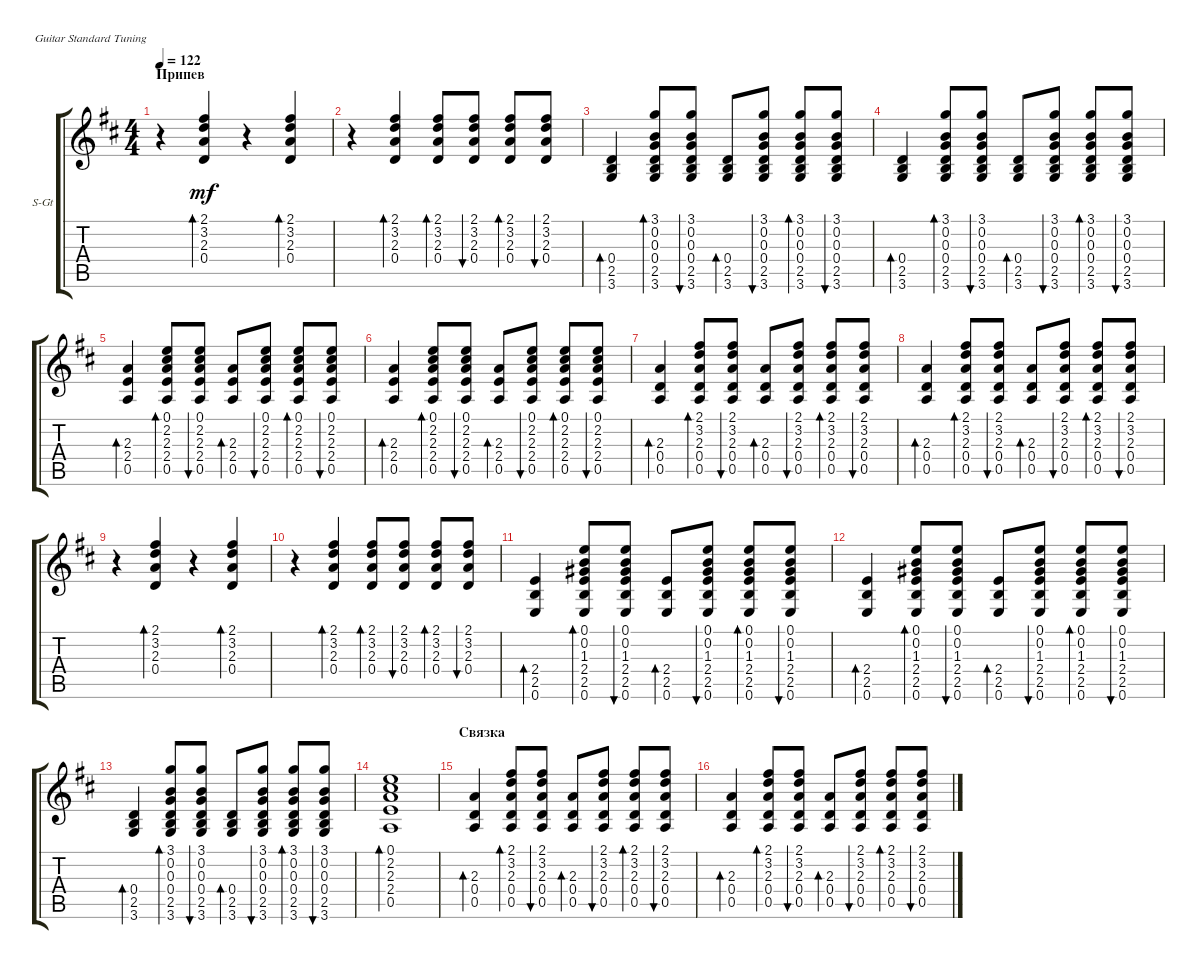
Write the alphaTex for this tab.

\defaultSystemsLayout 4
\bracketExtendMode groupsimilarinstruments
\firstSystemTrackNameOrientation horizontal
\otherSystemsTrackNameOrientation horizontal
\track ("Steel Guitar" "S-Gt") {instrument acousticguitarsteel}
\staff {score tabs}
\tuning (E4 B3 G3 D3 A2 E2)
\ts (4 4)
\section ("" "Припев")
\tempo 122
\clef g2
\ks d
r.4{dy mf} (0.4 2.3 3.2 2.1).4{bd 30} r.4 (0.4 2.3 3.2 2.1).4{bd 30} |
r.4 (0.4 2.3 3.2 2.1).4{bd 30} (0.4 2.3 3.2 2.1).8{bd 30} (0.4 2.3 3.2 2.1).8{bu 30} (0.4 2.3 3.2 2.1).8{bd 30} (0.4 2.3 3.2 2.1).8{bu 30} |
(3.6 2.5 0.4).4{bd 30} (3.6 2.5 0.4 0.3 0.2 3.1).8{bd 30} (3.6 2.5 0.4 0.3 0.2 3.1).8{bu 30} (3.6 2.5 0.4).8{bd 30} (3.6 2.5 0.4 0.3 0.2 3.1).8{bu 30} (3.6 2.5 0.4 0.3 0.2 3.1).8{bd 30} (3.6 2.5 0.4 0.3 0.2 3.1).8{bu 30} |
(3.6 2.5 0.4).4{bd 30} (3.6 2.5 0.4 0.3 0.2 3.1).8{bd 30} (3.6 2.5 0.4 0.3 0.2 3.1).8{bu 30} (3.6 2.5 0.4).8{bd 30} (3.6 2.5 0.4 0.3 0.2 3.1).8{bu 30} (3.6 2.5 0.4 0.3 0.2 3.1).8{bd 30} (3.6 2.5 0.4 0.3 0.2 3.1).8{bu 30} |
(0.5 2.4 2.3).4{bd 30} (0.5 2.4 2.3 2.2 0.1).8{bd 30} (0.5 2.4 2.3 2.2 0.1).8{bu 30} (0.5 2.4 2.3).8{bd 30} (0.5 2.4 2.3 2.2 0.1).8{bu 30} (0.5 2.4 2.3 2.2 0.1).8{bd 30} (0.5 2.4 2.3 2.2 0.1).8{bu 30} |
(0.5 2.4 2.3).4{bd 30} (0.5 2.4 2.3 2.2 0.1).8{bd 30} (0.5 2.4 2.3 2.2 0.1).8{bu 30} (0.5 2.4 2.3).8{bd 30} (0.5 2.4 2.3 2.2 0.1).8{bu 30} (0.5 2.4 2.3 2.2 0.1).8{bd 30} (0.5 2.4 2.3 2.2 0.1).8{bu 30} |
(0.5 0.4 2.3).4{bd 30} (0.5 0.4 2.3 3.2 2.1).8{bd 30} (0.5 0.4 2.3 3.2 2.1).8{bu 30} (0.5 0.4 2.3).8{bd 30} (0.5 0.4 2.3 3.2 2.1).8{bu 30} (0.5 0.4 2.3 3.2 2.1).8{bd 30} (0.5 0.4 2.3 3.2 2.1).8{bu 30} |
(0.5 0.4 2.3).4{bd 30} (0.5 0.4 2.3 3.2 2.1).8{bd 30} (0.5 0.4 2.3 3.2 2.1).8{bu 30} (0.5 0.4 2.3).8{bd 30} (0.5 0.4 2.3 3.2 2.1).8{bu 30} (0.5 0.4 2.3 3.2 2.1).8{bd 30} (0.5 0.4 2.3 3.2 2.1).8{bu 30} |
r.4 (0.4 2.3 3.2 2.1).4{bd 30} r.4 (0.4 2.3 3.2 2.1).4{bd 30} |
r.4 (0.4 2.3 3.2 2.1).4{bd 30} (0.4 2.3 3.2 2.1).8{bd 30} (0.4 2.3 3.2 2.1).8{bu 30} (0.4 2.3 3.2 2.1).8{bd 30} (0.4 2.3 3.2 2.1).8{bu 30} |
(0.6 2.5 2.4).4{bd 30} (0.6 2.5 2.4 1.3 0.2 0.1).8{bd 30} (0.6 2.5 2.4 1.3 0.2 0.1).8{bu 30} (0.6 2.5 2.4).8{bd 30} (0.6 2.5 2.4 1.3 0.2 0.1).8{bu 30} (0.6 2.5 2.4 1.3 0.2 0.1).8{bd 30} (0.6 2.5 2.4 1.3 0.2 0.1).8{bu 30} |
(0.6 2.5 2.4).4{bd 30} (0.6 2.5 2.4 1.3 0.2 0.1).8{bd 30} (0.6 2.5 2.4 1.3 0.2 0.1).8{bu 30} (0.6 2.5 2.4).8{bd 30} (0.6 2.5 2.4 1.3 0.2 0.1).8{bu 30} (0.6 2.5 2.4 1.3 0.2 0.1).8{bd 30} (0.6 2.5 2.4 1.3 0.2 0.1).8{bu 30} |
(3.6 2.5 0.4).4{bd 30} (3.6 2.5 0.4 0.3 0.2 3.1).8{bd 30} (3.6 2.5 0.4 0.3 0.2 3.1).8{bu 30} (3.6 2.5 0.4).8{bd 30} (3.6 2.5 0.4 0.3 0.2 3.1).8{bu 30} (3.6 2.5 0.4 0.3 0.2 3.1).8{bd 30} (3.6 2.5 0.4 0.3 0.2 3.1).8{bu 30} |
(0.5 2.4 2.3 2.2 0.1).1{bd 30} |
\section ("" "Связка")
(0.5 0.4 2.3).4{bd 30} (0.5 0.4 2.3 3.2 2.1).8{bd 30} (0.5 0.4 2.3 3.2 2.1).8{bu 30} (0.5 0.4 2.3).8{bd 30} (0.5 0.4 2.3 3.2 2.1).8{bu 30} (0.5 0.4 2.3 3.2 2.1).8{bd 30} (0.5 0.4 2.3 3.2 2.1).8{bu 30} |
(0.5 0.4 2.3).4{bd 30} (0.5 0.4 2.3 3.2 2.1).8{bd 30} (0.5 0.4 2.3 3.2 2.1).8{bu 30} (0.5 0.4 2.3).8{bd 30} (0.5 0.4 2.3 3.2 2.1).8{bu 30} (0.5 0.4 2.3 3.2 2.1).8{bd 30} (0.5 0.4 2.3 3.2 2.1).8{bu 30}
